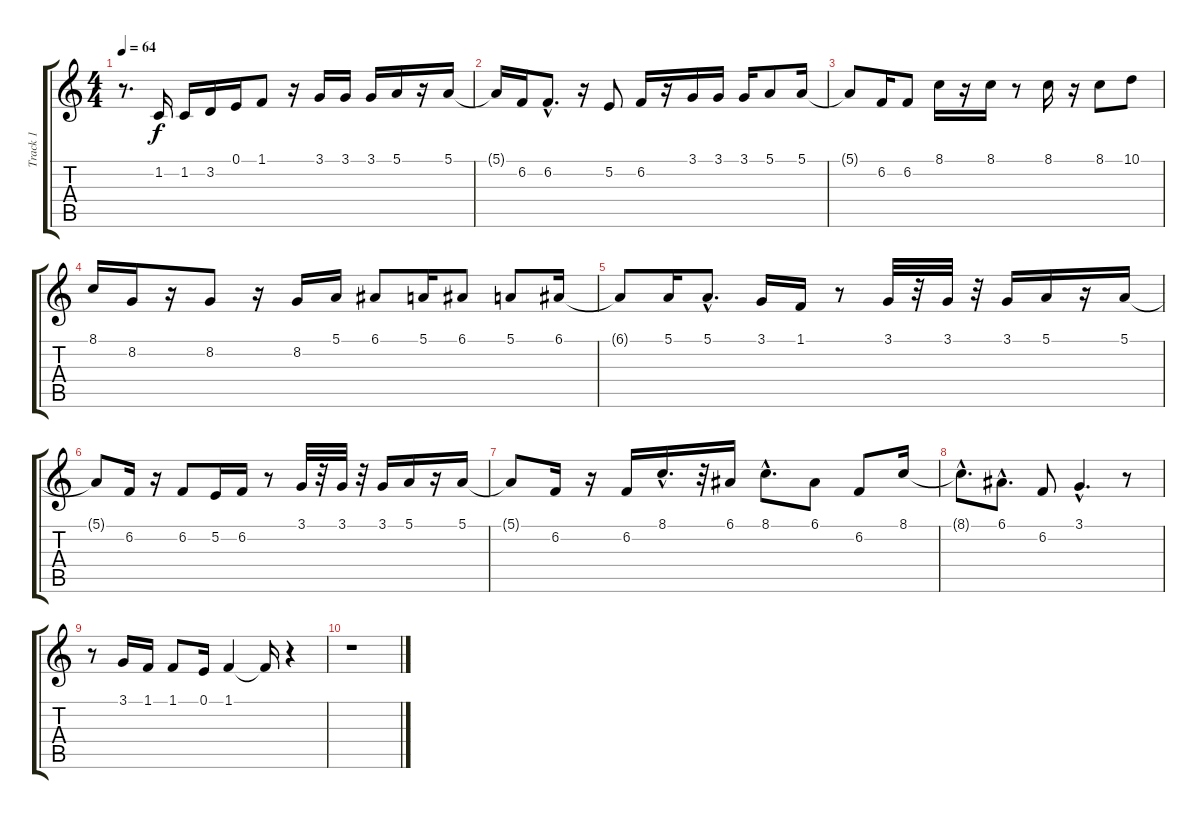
\track ("Track 1" "Track 1") {instrument oboe}
\staff {score tabs}
\tuning (E4 B3 G3 D3 A2 E2) {hide}
\ts (4 4)
\tempo 64
\clef g2
\ks c
r.8{d dy f instrument oboe} 1.2.16 1.2.16 3.2.16 0.1.16 1.1.8 r.16 3.1.16 3.1.16 3.1.16 5.1.16 r.16 5.1.16 |
5.1{t}.16 6.2.16 6.2{hac}.8{d} r.16 5.2.8 6.2.16 r.16 3.1.16 3.1.16 3.1.16 5.1.8 5.1.16 |
5.1{t}.8 6.2.16 6.2.8 8.1.16 r.16 8.1.16 r.8 8.1.16 r.16 8.1.8 10.1.8 |
8.1.16 8.2.16 r.16 8.2.8 r.16 8.2.16 5.1.16 6.1.8 5.1.16 6.1.8 5.1.8 6.1.16 |
6.1{t}.8 5.1.16 5.1{hac}.8{d} 3.1.16 1.1.16 r.8 3.1.32 r.32 3.1.32 r.32 3.1.16 5.1.16 r.16 5.1.16 |
5.1{t}.8 6.2.16 r.16 6.2.8 5.2.16 6.2.16 r.8 3.1.32 r.32 3.1.32 r.32 3.1.16 5.1.16 r.16 5.1.16 |
5.1{t}.8 6.2.16 r.16 6.2.16 8.1{hac}.16{d} r.32 6.1.16 8.1{hac}.8{d} 6.1.8 6.2.8 8.1.16 |
8.1{hac t}.8{d} 6.1{hac}.8{d} 6.2.8 3.1{hac}.4{d} r.8 |
r.8 3.1.16 1.1.16 1.1.8 0.1.16 1.1.4 1.1{t}.16 r.4 |
r.1
